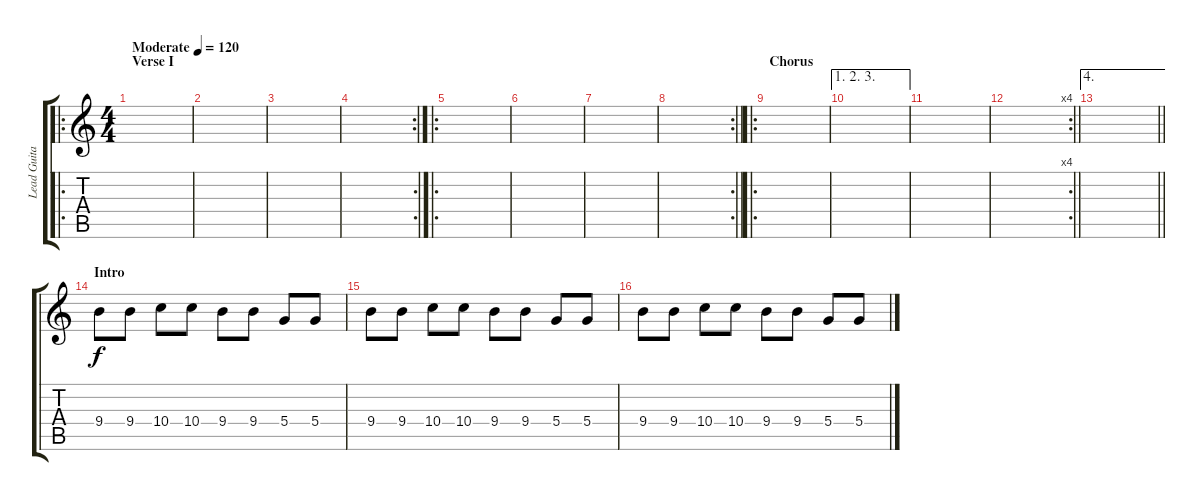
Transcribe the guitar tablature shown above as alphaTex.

\track ("Lead Guitar" "Lead Guita") {instrument distortionguitar}
\staff {score tabs}
\tuning (E4 B3 G3 D3 A2 E2) {hide}
\ro
\ts (4 4)
\section ("" "Verse I")
\tempo (120 "Moderate")
\clef g2
\ks c
|
|
|
\rc 2
|
\ro
|
|
|
\rc 2
\barLineRight lightlight
|
\ro
\section ("" "Chorus")
|
\ae (1 2 3)
|
|
\rc 4
\barLineRight lightlight
|
\ae 4
\barLineRight lightlight
|
\section ("" "Intro")
9.4.8 9.4.8 10.4.8 10.4.8 9.4.8 9.4.8 5.4.8 5.4.8 |
9.4.8 9.4.8 10.4.8 10.4.8 9.4.8 9.4.8 5.4.8 5.4.8 |
9.4.8 9.4.8 10.4.8 10.4.8 9.4.8 9.4.8 5.4.8 5.4.8
